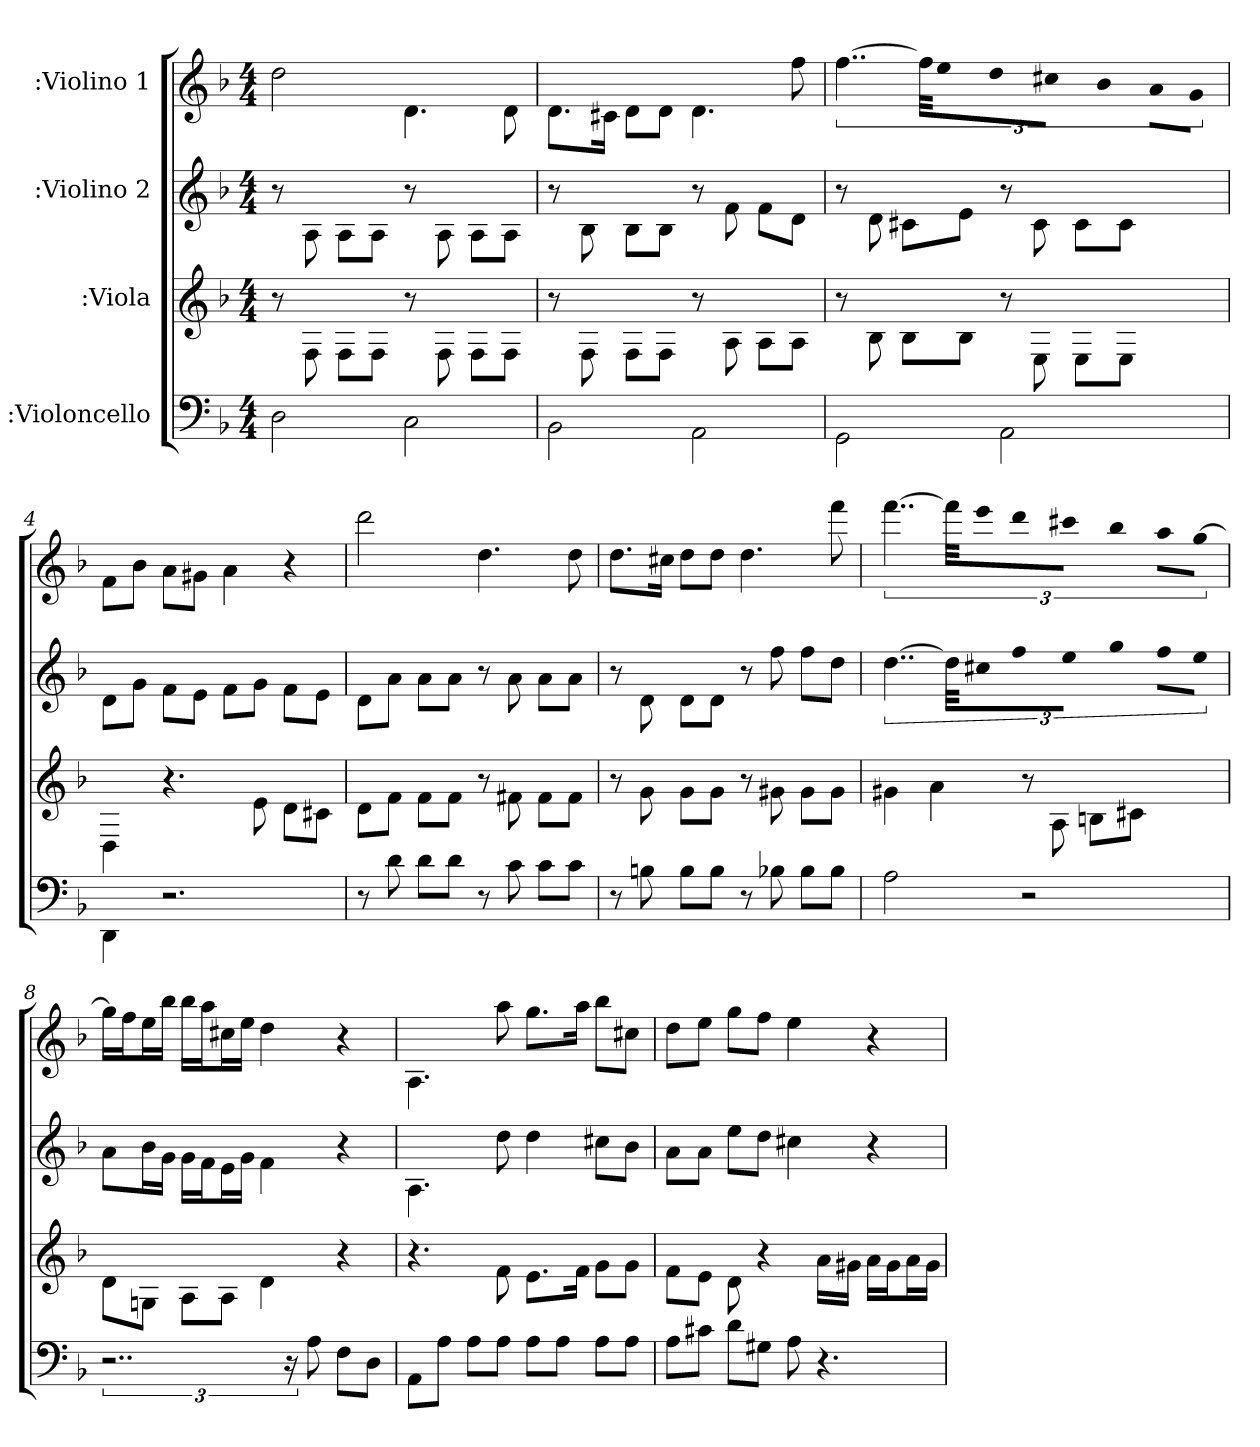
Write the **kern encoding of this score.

**kern	**kern	**kern	**kern
*part4	*part3	*part2	*part1
*staff4	*staff3	*staff2	*staff1
*I":Violoncello	*I":Viola	*I":Violino 2	*I":Violino 1
*k[b-]	*k[b-]	*k[b-]	*k[b-]
*d:	*d:	*d:	*d:
*M4/4	*M4/4	*M4/4	*M4/4
=1	=1	=1	=1
2D\	8r	8r	2dd\
.	8F\	8A\	.
.	8F\L	8A\L	.
.	8F\J	8A\J	.
2C\	8r	8r	4.d\
.	8F\	8A\	.
.	8F\L	8A\L	.
.	8F\J	8A\J	8d\
=2	=2	=2	=2
2BB-\	8r	8r	8.d\L
.	8F\	8B-\	.
.	.	.	16c#X\Jk
.	8F\L	8B-\L	8d\L
.	8F\J	8B-\J	8d\J
2AA\	8r	8r	4.d\
.	8A\	8f\	.
.	8A\L	8f\L	.
.	8A\J	8d\J	8ff\
=3	=3	=3	=3
2GG\	8r	8r	[6..ff\
.	8B-\	8d\	.
.	8B-\L	8c#X\L	.
.	.	.	48ff\KLL]
.	.	.	16ee\J
.	8B-\J	8e\J	16dd\L
.	.	.	16cc#X\JJ
2AA\	8r	8r	4b-\
.	8E\	8c#\	.
.	8E\L	8c#\L	8a\L
.	8E\J	8c#\J	8g\J
=4	=4	=4	=4
4DD\	4D\	8d\L	8f\L
.	.	8g\J	8b-\J
2.r	4.r	8f\L	8a\L
.	.	8e\J	8g#X\J
.	.	8f\L	4a\
.	8e\	8g\J	.
.	8d\L	8f\L	4r
.	8c#X\J	8e\J	.
=5	=5	=5	=5
8r	8d\L	8d\L	2ddd\
8d\	8f\J	8a\J	.
8d\L	8f\L	8a\L	.
8d\J	8f\J	8a\J	.
8r	8r	8r	4.dd\
8c\	8f#X\	8a\	.
8c\L	8f#\L	8a\L	.
8c\J	8f#\J	8a\J	8dd\
=6	=6	=6	=6
8r	8r	8r	8.dd\L
8Bn\	8g\	8d\	.
.	.	.	16cc#X\Jk
8B\L	8g\L	8d\L	8dd\L
8B\J	8g\J	8d\J	8dd\J
8r	8r	8r	4.dd\
8B-X\	8g#X\	8ff\	.
8B-\L	8g#\L	8ff\L	.
8B-\J	8g#\J	8dd\J	8fff\
=7	=7	=7	=7
2A\	4g#X\	[6..dd\	[6..fff\
.	4a\	.	.
.	.	48dd\KLL]	48fff\KLL]
.	.	16cc#X\J	16eee\J
.	.	16ff\L	16ddd\L
.	.	16ee\JJ	16ccc#X\JJ
2r	8r	4gg\	4bb-\
.	8A\	.	.
.	8Bn\L	8ff\L	8aa\L
.	8c#X\J	8ee\J	[8gg\J
=8	=8	=8	=8
3..r	8d\L	8a\L	16gg\LL]
.	.	.	16ff\J
.	8Gn\J	16b-\L	16ee\L
.	.	16g\JJ	16bb-\JJ
.	8A\L	16g\LL	16bb-\LL
.	.	16f\J	16aa\J
.	8A\J	16e\L	16cc#X\L
.	.	16g\JJ	16ee\JJ
.	4d\	4f\	4dd\
24r	.	.	.
8A\	.	.	.
8F\L	4r	4r	4r
8D\J	.	.	.
=9	=9	=9	=9
8AA\L	4.r	4.A\	4.A\
8A\J	.	.	.
8A\L	.	.	.
8A\J	8f\	8dd\	8aa\
8A\L	8.e\L	4dd\	8.gg\L
8A\J	.	.	.
.	16f\Jk	.	16aa\Jk
8A\L	8g\L	8cc#X\L	8bb-\L
8A\J	8g\J	8b-\J	8cc#X\J
=10	=10	=10	=10
8A\L	8f\L	8a\L	8dd\L
8c#X\J	8e\J	8a\J	8ee\J
8d\L	8d\	8ee\L	8gg\L
8G#X\J	4r	8dd\J	8ff\J
8A\	.	4cc#X\	4ee\
4.r	16a\LL	.	.
.	16g#X\JJ	.	.
.	16a\LL	4r	4r
.	16g#\J	.	.
.	16a\L	.	.
.	16g#\JJ	.	.
=	=	=	=
*-	*-	*-	*-
